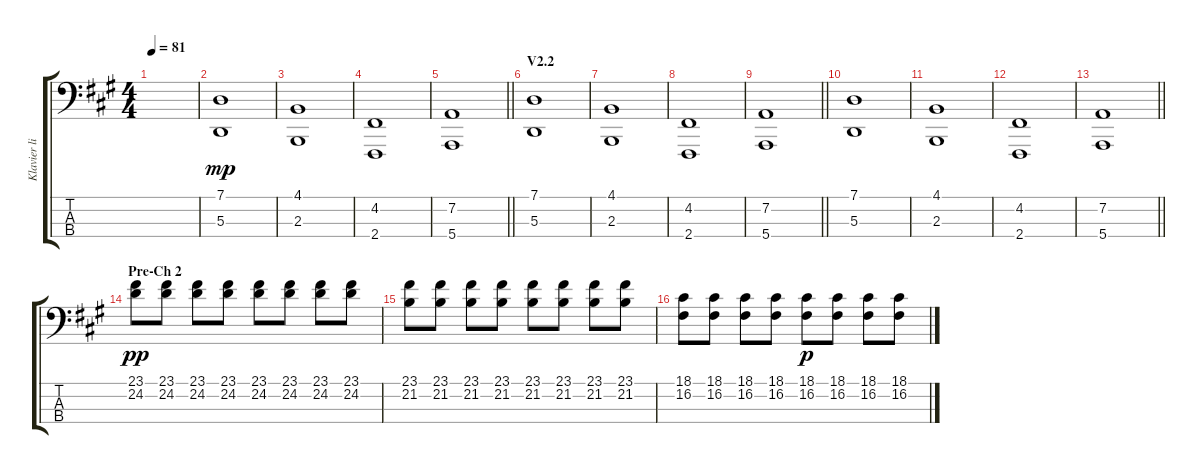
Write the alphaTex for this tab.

\track ("Klavier links" "Klavier li") {instrument brightacousticpiano}
\staff {score tabs}
\tuning (G2 D2 A1 E1) {hide}
\ts (4 4)
\tempo 81
\clef f4
\ks f#minor
|
(7.1 5.3).1{dy mp} |
(4.1 2.3).1 |
(4.2 2.4).1 |
\barLineRight lightlight
(7.2 5.4).1 |
\section ("" "V2.2")
(7.1 5.3).1 |
(4.1 2.3).1 |
(4.2 2.4).1 |
\barLineRight lightlight
(7.2 5.4).1 |
(7.1 5.3).1 |
(4.1 2.3).1 |
(4.2 2.4).1 |
\barLineRight lightlight
(7.2 5.4).1 |
\section ("" "Pre-Ch 2")
(23.1 24.2).8{dy pp} (23.1 24.2).8 (23.1 24.2).8 (23.1 24.2).8 (23.1 24.2).8 (23.1 24.2).8 (23.1 24.2).8 (23.1 24.2).8 |
(23.1 21.2).8 (23.1 21.2).8 (23.1 21.2).8 (23.1 21.2).8 (23.1 21.2).8 (23.1 21.2).8 (23.1 21.2).8 (23.1 21.2).8 |
(18.1 16.2).8 (18.1 16.2).8 (18.1 16.2).8 (18.1 16.2).8 (18.1 16.2).8{dy p} (18.1 16.2).8 (18.1 16.2).8 (18.1 16.2).8
